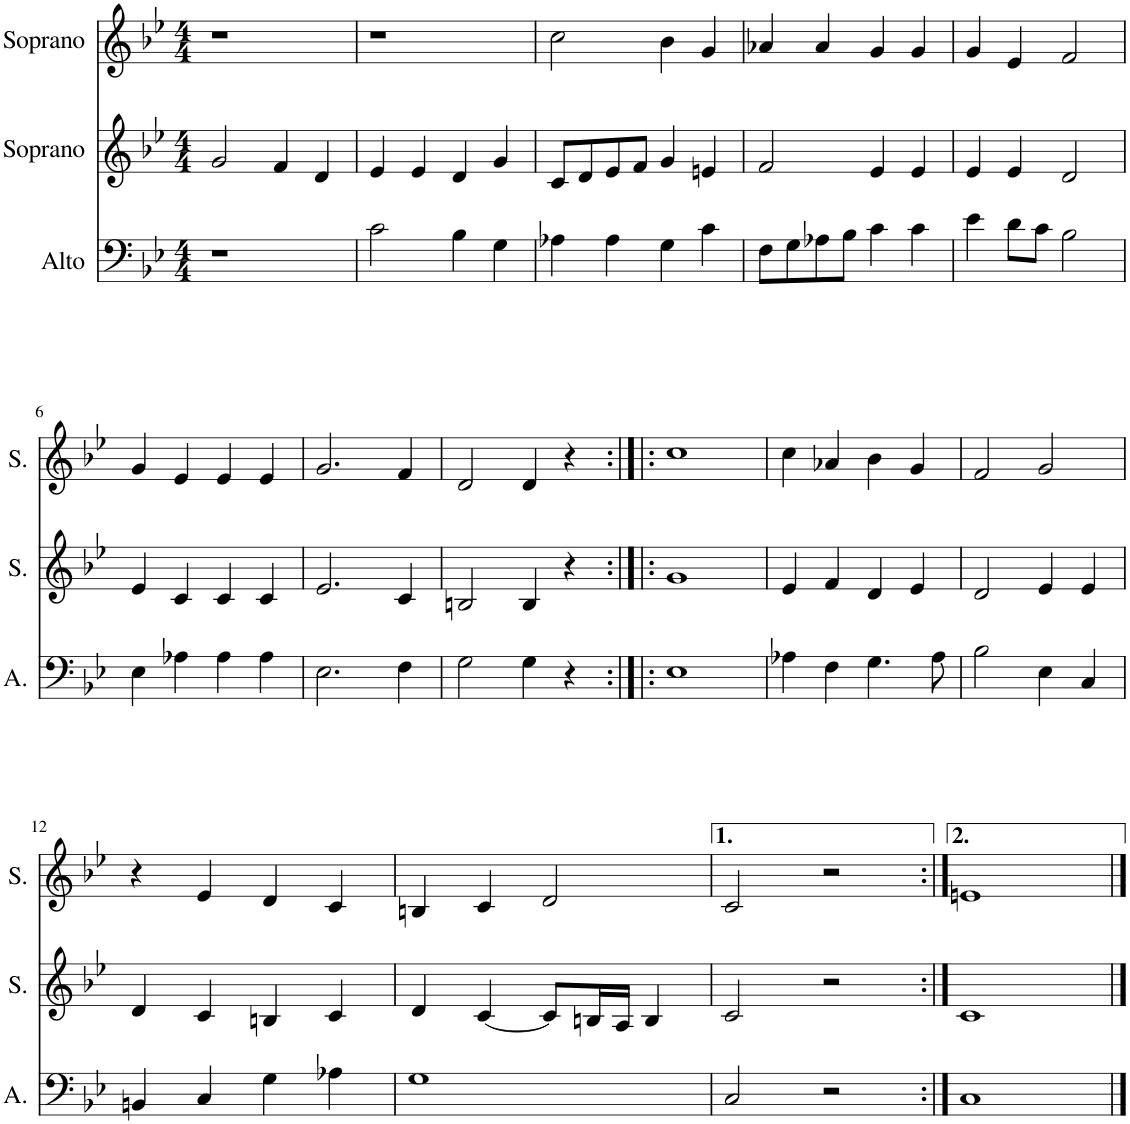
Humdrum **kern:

**kern	**kern	**kern
*part3	*part2	*part1
*staff3	*staff2	*staff1
*I"Alto	*I"Soprano	*I"Soprano
*I'A.	*I'S.	*I'S.
*clefF4	*clefG2	*clefG2
*k[b-e-]	*k[b-e-]	*k[b-e-]
*M4/4	*M4/4	*M4/4
=1	=1	=1
1r	2g/	1r
.	4f/	.
.	4d/	.
=2	=2	=2
2c\	4e-/	1r
.	4e-/	.
4B-\	4d/	.
4G\	4g/	.
=3	=3	=3
4A-X\	8c/L	2cc\
.	8d/	.
4A-\	8e-/	.
.	8f/J	.
4G\	4g/	4b-\
4c\	4en/	4g/
=4	=4	=4
8F\L	2f/	4a-X/
8G\	.	.
8A-X\	.	4a-/
8B-\J	.	.
4c\	4e-/	4g/
4c\	4e-/	4g/
=5	=5	=5
4e-\	4e-/	4g/
8d\L	4e-/	4e-/
8c\J	.	.
2B-\	2d/	2f/
!!LO:LB:g=z
=6	=6	=6
4E-\	4e-/	4g/
4A-X\	4c/	4e-/
4A-\	4c/	4e-/
4A-\	4c/	4e-/
=7	=7	=7
2.E-\	2.e-/	2.g/
4F\	4c/	4f/
=8	=8	=8
2G\	2Bn/	2d/
4G\	4B/	4d/
4r	4r	4r
=9:|!|:	=9:|!|:	=9:|!|:
1E-	1g	1cc
=10	=10	=10
4A-X\	4e-/	4cc\
4F\	4f/	4a-X/
4.G\	4d/	4b-\
.	4e-/	4g/
8A-\	.	.
=11	=11	=11
2B-\	2d/	2f/
4E-\	4e-/	2g/
4C/	4e-/	.
!!LO:LB:g=z
=12	=12	=12
4BBn/	4d/	4r
4C/	4c/	4e-/
4G\	4Bn/	4d/
4A-X\	4c/	4c/
=13	=13	=13
1G	4d/	4Bn/
.	[4c/	4c/
.	8c/L]	2d/
.	16Bn/L	.
.	16A/JJ	.
.	4B/	.
=14	=14	=14
2C/	2c/	2c/
2r	2r	2r
=15:|!	=15:|!	=15:|!
1C	1c	1en
==	==	==
*-	*-	*-
